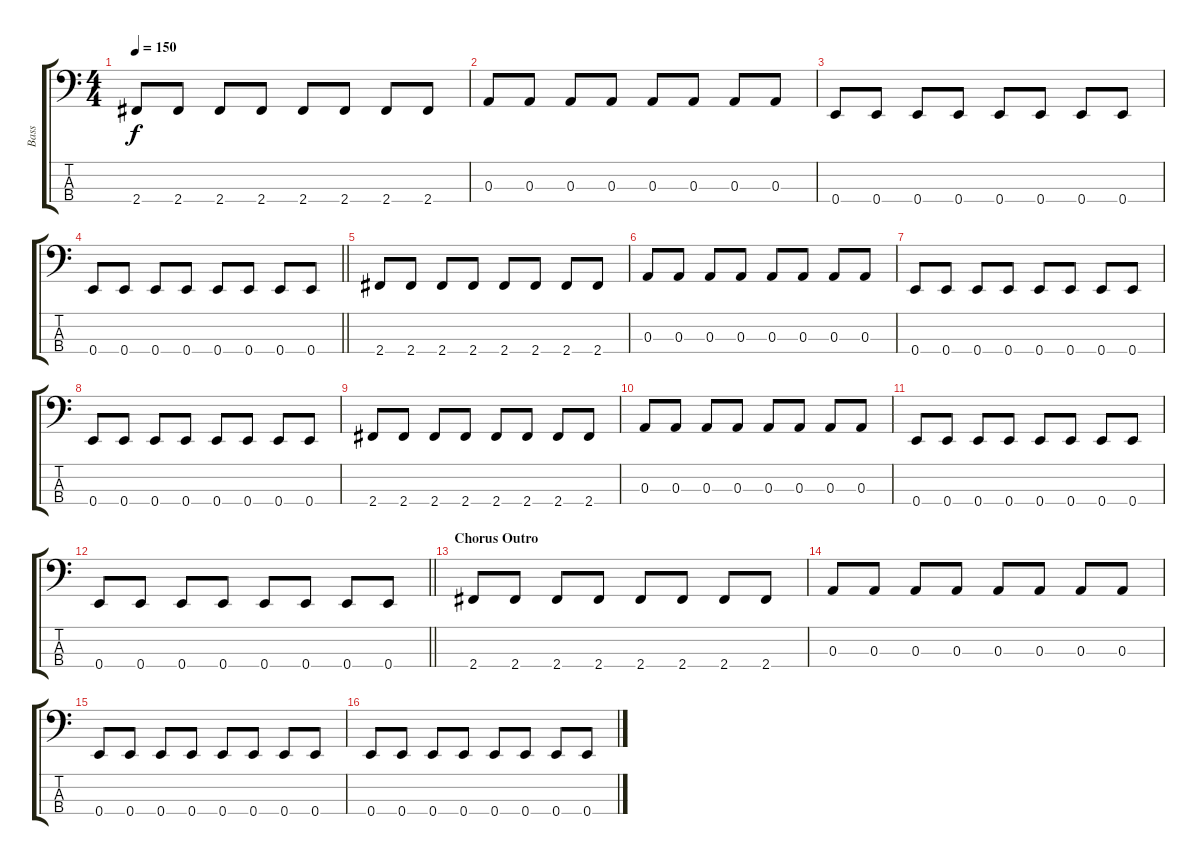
\track ("Bass" "Bass") {instrument electricbasspick}
\staff {score tabs}
\tuning (G2 D2 A1 E1) {hide}
\ts (4 4)
\tempo 150
\clef f4
\ks c
2.4.8{dy f} 2.4.8 2.4.8 2.4.8 2.4.8 2.4.8 2.4.8 2.4.8 |
0.3.8 0.3.8 0.3.8 0.3.8 0.3.8 0.3.8 0.3.8 0.3.8 |
0.4.8 0.4.8 0.4.8 0.4.8 0.4.8 0.4.8 0.4.8 0.4.8 |
\barLineRight lightlight
0.4.8 0.4.8 0.4.8 0.4.8 0.4.8 0.4.8 0.4.8 0.4.8 |
2.4.8 2.4.8 2.4.8 2.4.8 2.4.8 2.4.8 2.4.8 2.4.8 |
0.3.8 0.3.8 0.3.8 0.3.8 0.3.8 0.3.8 0.3.8 0.3.8 |
0.4.8 0.4.8 0.4.8 0.4.8 0.4.8 0.4.8 0.4.8 0.4.8 |
0.4.8 0.4.8 0.4.8 0.4.8 0.4.8 0.4.8 0.4.8 0.4.8 |
2.4.8 2.4.8 2.4.8 2.4.8 2.4.8 2.4.8 2.4.8 2.4.8 |
0.3.8 0.3.8 0.3.8 0.3.8 0.3.8 0.3.8 0.3.8 0.3.8 |
0.4.8 0.4.8 0.4.8 0.4.8 0.4.8 0.4.8 0.4.8 0.4.8 |
\barLineRight lightlight
0.4.8 0.4.8 0.4.8 0.4.8 0.4.8 0.4.8 0.4.8 0.4.8 |
\section ("" "Chorus Outro")
2.4.8 2.4.8 2.4.8 2.4.8 2.4.8 2.4.8 2.4.8 2.4.8 |
0.3.8 0.3.8 0.3.8 0.3.8 0.3.8 0.3.8 0.3.8 0.3.8 |
0.4.8 0.4.8 0.4.8 0.4.8 0.4.8 0.4.8 0.4.8 0.4.8 |
0.4.8 0.4.8 0.4.8 0.4.8 0.4.8 0.4.8 0.4.8 0.4.8
